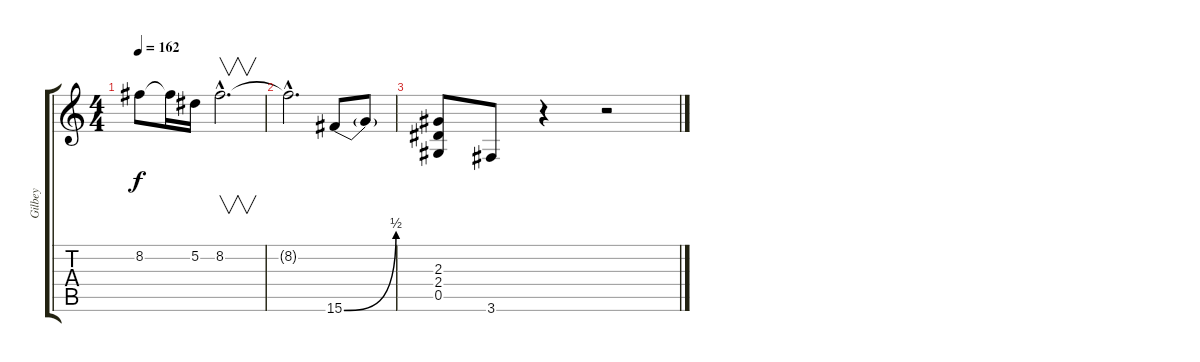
\track ("Gilbey" "Gilbey") {instrument overdrivenguitar}
\staff {score tabs}
\tuning (Eb4 Bb3 Gb3 Db3 Ab2 Eb2) {hide}
\ts (4 4)
\tempo 162
\clef g2
\ks c
8.2{t}.8{dy f} 8.2{t}.16 5.2.16 8.2{hac}.2{v d} |
8.2{hac t}.2{d} 15.6{be (bend 0 0 60 2)}.8 15.6{t}.8 |
(2.3 2.4 0.5).8 3.6.8 r.4 r.2
